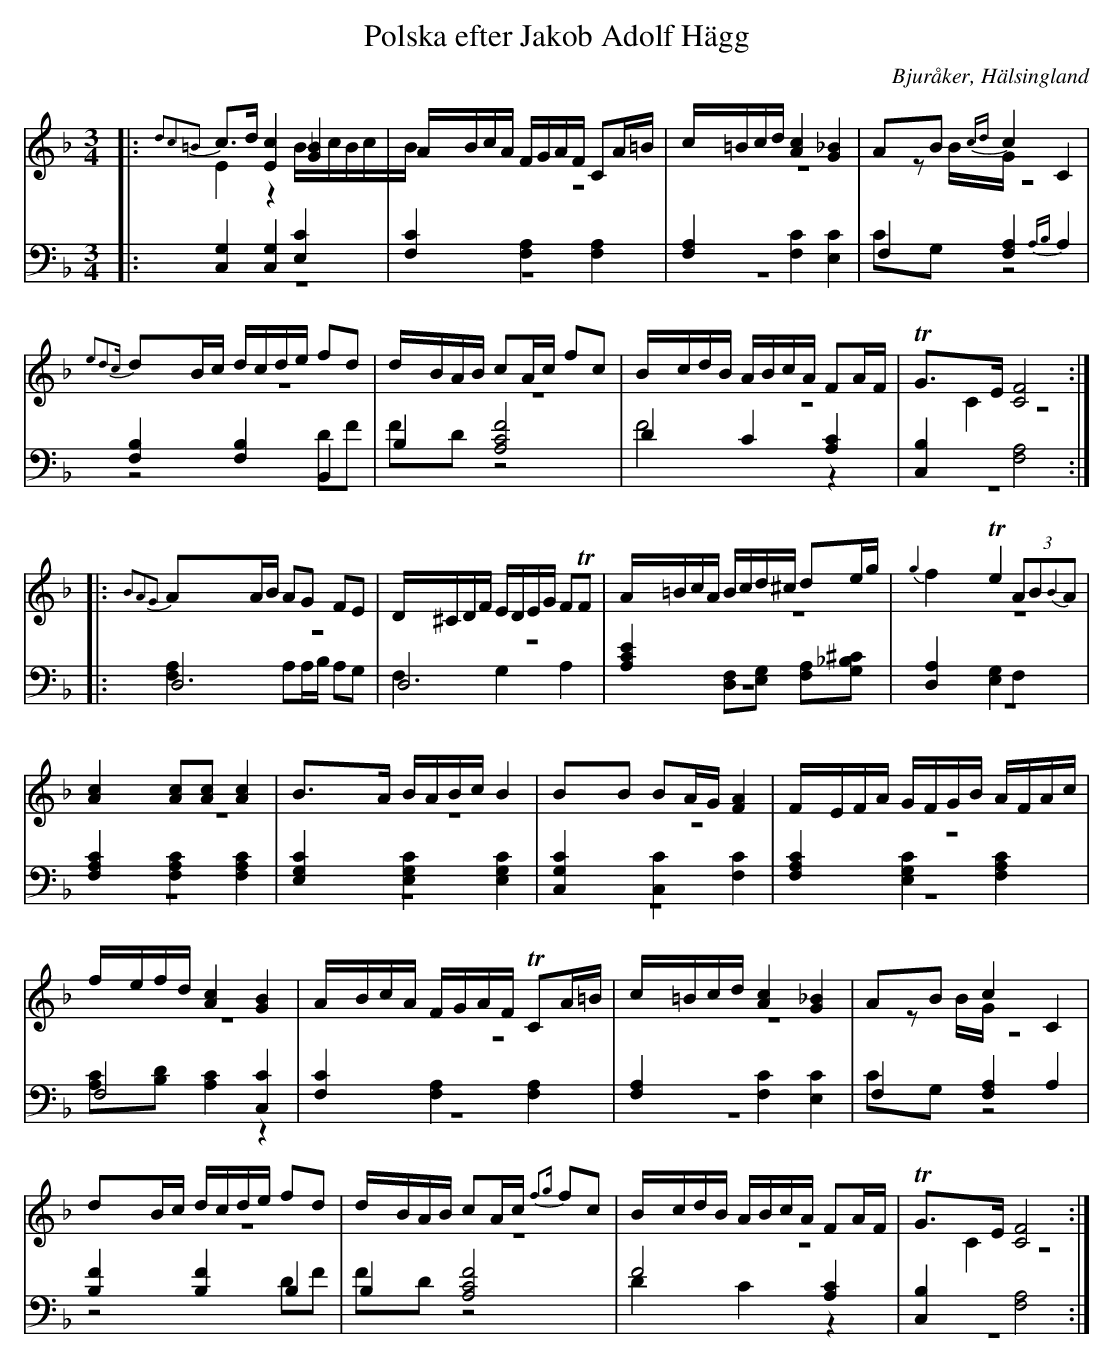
X:1
T: Polska efter Jakob Adolf Hägg
O: Bjuråker, Hälsingland
M: 3/4
L: 1/16
K: F
V:1
V:2 merge
V:3
V:4 merge
V:1
|: {d2c2=B2}c2>d2 [E4c4] [G4_B4]|ABcA FGAF C2A=B|c=Bcd [A4c4] [G4_B4]|A2B2 {cd}c4 C4 |
{e2d2c}d2Bc dcde f2d2|dBAB c2Ac f2c2|BcdB ABcA F2AF|TG2>E2 [C8F8]:|
|:{B2A2G2}A2AB A2G2 F2E2|D^CDF EDEG F2TF2|A=BcA Bcd^c d2eg|{g2}f4 Te4 (3A2B2{B2}A2 |
[A4c4] [A2c2][A2c2] [A4c4]|B2>A2 BABc B4|B2B2 B2AG [F4A4]|FEFA GFGB AFAc|
fefd [A4c4] [G4B4]|ABcA FGAF TC2A=B|c=Bcd [A4c4] [G4_B4]|A2B2 c4 C4 |
d2Bc dcde f2d2|dBAB c2Ac {f2g}f2c2|BcdB ABcA F2AF|TG2>E2 [C8F8]:|
V:2
|:E4 z4 B4/5c4/5B4/5c4/5B4/5|z12|z12|z2BG z8 |
z12|z12|z12|C4 z8:|
|:z12|z12|z12|z12 |
z12|z12|z12|z12|
z12|z12|z12|z2BG z8 |
z12|z12|z12|C4 z8:|
V:3 clef=bass
|: [C,4G,4] [C,4G,4] [E,4C4]|[F,4C4] [F,4A,4] [F,4A,4]|[F,4A,4] [F,4C4] [E,4C4]| F,4 [F,4A,4] {A,B,}A,4|
[B,4F,4] [B,4F,4] B,,4|B,4 [A,8C8F8]|D4 C4 [A,4C4]|[C,4B,4] [F,8A,8]:|
|:D,12|D,12|[A,4C4E4] [D,2F,2][E,2G,2] [F,2A,2][^C2G,2_B,2]|
[D,4A,4] [E,4G,4] F,4|[F,4A,4C4] [F,4A,4C4] [F,4A,4C4]|[E,4G,4C4] [E,4G,4C4] [E,4G,4C4]|[C,4G,4C4] [C,4C4] [F,4C4]|
[F,4A,4C4] [E,4G,4C4] [F,4A,4C4]|F,8 [C,4C4]|[F,4C4] [F,4A,4] [F,4A,4]|[F,4A,4] [F,4C4] [E,4C4]|
F,4 [F,4A,4] A,4|[B,4F4] [B,4F4] B,4|B,4 [A,8C8F8]|F8  [A,4C4]|[C,4B,4] [F,8A,8]:|
V:4 clef=bass
|:z12|z12|z12|C2G,2 z8 |
z8 D2F2|F2D2 z8|F8 z4|z12:|
|:[F,4A,4] A,2A,B, A,2G,2|F,4 G,4 A,4|z12|z12 |
z12|z12|z12|z12|
[A,2C2][B,2D2] [A,4C4] z4|z12|z12|C2G,2 z8 |
z8 D2F2|F2D2 z8|D4 C4 z4|z12:|
